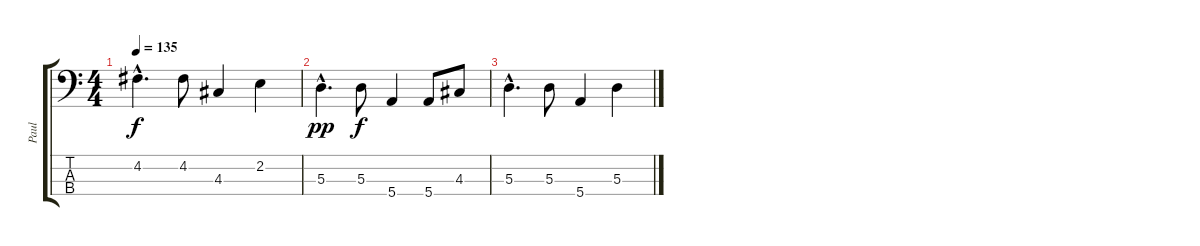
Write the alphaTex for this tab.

\track ("Paul" "Paul") {instrument electricbasspick}
\staff {score tabs}
\tuning (G2 D2 A1 E1) {hide}
\ts (4 4)
\tempo 135
\clef f4
\ks c
4.2{hac}.4{d dy f volume 8} 4.2.8 4.3.4 2.2.4 |
5.3{hac}.4{d dy pp volume 5} 5.3.8{dy f} 5.4.4 5.4.8 4.3.8 |
5.3{hac}.4{d volume 2} 5.3.8 5.4.4 5.3.4
